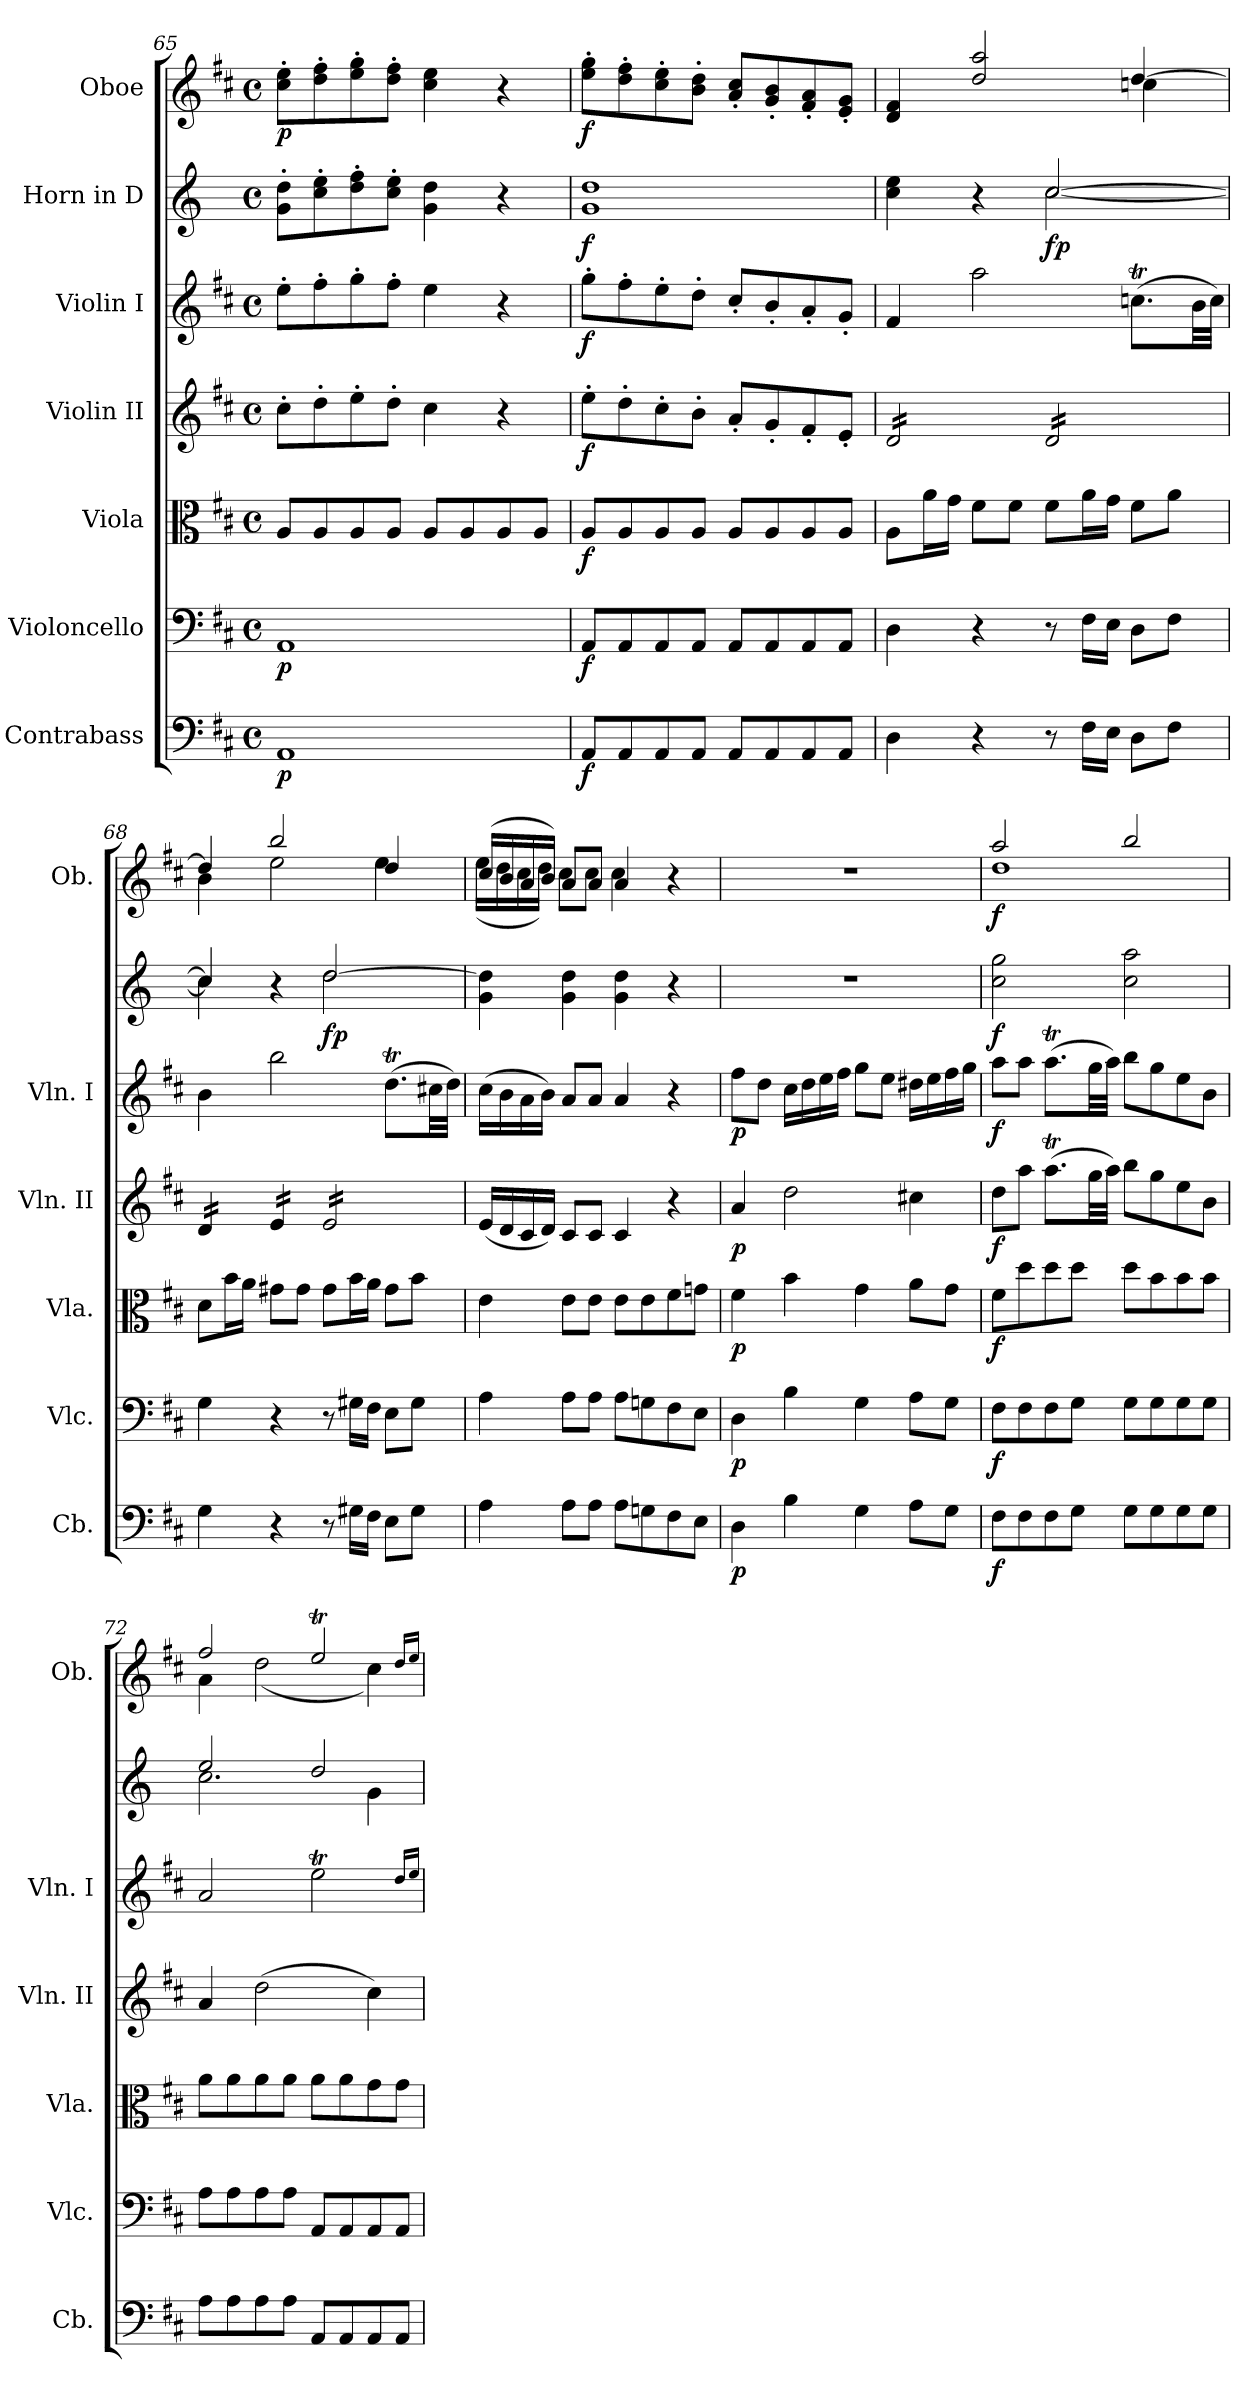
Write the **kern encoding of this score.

**kern	**dynam	**kern	**dynam	**kern	**dynam	**kern	**dynam	**kern	**dynam	**kern	**dynam	**kern	**dynam
*part7	*part7	*part6	*part6	*part5	*part5	*part4	*part4	*part3	*part3	*part2	*part2	*part1	*part1
*staff7	*staff7	*staff6	*staff6	*staff5	*staff5	*staff4	*staff4	*staff3	*staff3	*staff2	*staff2	*staff1	*staff1
*I"Contrabass	*	*I"Violoncello	*	*I"Viola	*	*I"Violin II	*	*I"Violin I	*	*I"Horn in D	*	*I"Oboe	*
*I'Cb.	*	*I'Vlc.	*	*I'Vla.	*	*I'Vln. II	*	*I'Vln. I	*	*	*	*I'Ob.	*
*clefF4	*	*clefF4	*	*clefC3	*	*clefG2	*	*clefG2	*	*clefG2	*	*clefG2	*
*ITrd7c12	*	*	*	*	*	*	*	*	*	*ITrd6c10	*	*	*
*k[f#c#]	*	*k[f#c#]	*	*k[f#c#]	*	*k[f#c#]	*	*k[f#c#]	*	*k[f#c#]	*	*k[f#c#]	*
*M4/4	*	*M4/4	*	*M4/4	*	*M4/4	*	*M4/4	*	*M4/4	*	*M4/4	*
*met(c)	*	*met(c)	*	*met(c)	*	*met(c)	*	*met(c)	*	*met(c)	*	*met(c)	*
=65	=65	=65	=65	=65	=65	=65	=65	=65	=65	=65	=65	=65	=65
!	!LO:DY:b	!	!LO:DY:b	!	!	!	!	!	!	!	!	!	!LO:DY:b
1AAA	p	1AA	p	8A/L	.	8cc#'\L	.	8ee'\L	.	8A\' 8e\'L	.	8cc#\' 8ee\'L	p
.	.	.	.	8A/	.	8dd'\	.	8ff#'\	.	8d\' 8f#\'	.	8dd\' 8ff#\'	.
.	.	.	.	8A/	.	8ee'\	.	8gg'\	.	8e\' 8g\'	.	8ee\' 8gg\'	.
.	.	.	.	8A/J	.	8dd'\J	.	8ff#'\J	.	8d\' 8f#\'J	.	8dd\' 8ff#\'J	.
.	.	.	.	8A/L	.	4cc#\	.	4ee\	.	4A\ 4e\	.	4cc#\ 4ee\	.
.	.	.	.	8A/	.	.	.	.	.	.	.	.	.
.	.	.	.	8A/	.	4r	.	4r	.	4r	.	4r	.
.	.	.	.	8A/J	.	.	.	.	.	.	.	.	.
=66	=66	=66	=66	=66	=66	=66	=66	=66	=66	=66	=66	=66	=66
!	!LO:DY:b	!	!LO:DY:b	!	!LO:DY:b	!	!LO:DY:b	!	!LO:DY:b	!	!LO:DY:b	!	!LO:DY:b
8AAA/L	f	8AA/L	f	8A/L	f	8ee'\L	f	8gg'\L	f	1A 1e	f	8ee\' 8gg\'L	f
8AAA/	.	8AA/	.	8A/	.	8dd'\	.	8ff#'\	.	.	.	8dd\' 8ff#\'	.
8AAA/	.	8AA/	.	8A/	.	8cc#'\	.	8ee'\	.	.	.	8cc#\' 8ee\'	.
8AAA/J	.	8AA/J	.	8A/J	.	8b'\J	.	8dd'\J	.	.	.	8b\' 8dd\'J	.
8AAA/L	.	8AA/L	.	8A/L	.	8a'/L	.	8cc#'/L	.	.	.	8a/' 8cc#/'L	.
8AAA/	.	8AA/	.	8A/	.	8g'/	.	8b'/	.	.	.	8g/' 8b/'	.
8AAA/	.	8AA/	.	8A/	.	8f#'/	.	8a'/	.	.	.	8f#/' 8a/'	.
8AAA/J	.	8AA/J	.	8A/J	.	8e'/J	.	8g'/J	.	.	.	8e/' 8g/'J	.
!!LO:LB:g=z
=67	=67	=67	=67	=67	=67	=67	=67	=67	=67	=67	=67	=67	=67
*	*	*	*	*	*	*	*	*	*	*^	*	*^	*
*	*	*	*	*	*	*tremolo	*	*	*	*	*	*	*	*	*
4DD\	.	4D\	.	8A\L	.	16d/LL	.	4f#/	.	4d\ 4f#\	2ryy	.	4d/ 4f#/	2.ryy	.
.	.	.	.	.	.	16d/	.	.	.	.	.	.	.	.	.
.	.	.	.	16a\L	.	16d/	.	.	.	.	.	.	.	.	.
.	.	.	.	16g\JJ	.	16d/	.	.	.	.	.	.	.	.	.
4r	.	4r	.	8f#\L	.	16d/	.	2aa\	.	4r	.	.	2dd/ 2aa/	.	.
.	.	.	.	.	.	16d/	.	.	.	.	.	.	.	.	.
.	.	.	.	8f#\J	.	16d/	.	.	.	.	.	.	.	.	.
.	.	.	.	.	.	16d/JJ	.	.	.	.	.	.	.	.	.
!	!	!	!	!	!	!	!	!	!	!	!	!LO:DY:b	!	!	!
8r	.	8r	.	8f#\L	.	16d/LL	.	.	.	[2d/	[2d\	fp	.	.	.
.	.	.	.	.	.	16d/	.	.	.	.	.	.	.	.	.
16FF#\LL	.	16F#\LL	.	16a\L	.	16d/	.	.	.	.	.	.	.	.	.
16EE\JJ	.	16E\JJ	.	16g\JJ	.	16d/	.	.	.	.	.	.	.	.	.
8DD\L	.	8D\L	.	8f#\L	.	16d/	.	(>8.ccnT\L	.	.	.	.	[4dd/	4ccn\	.
.	.	.	.	.	.	16d/	.	.	.	.	.	.	.	.	.
8FF#\J	.	8F#\J	.	8a\J	.	16d/	.	.	.	.	.	.	.	.	.
.	.	.	.	.	.	16d/JJ	.	32b\LL	.	.	.	.	.	.	.
.	.	.	.	.	.	.	.	32cc\JJJ)	.	.	.	.	.	.	.
=68	=68	=68	=68	=68	=68	=68	=68	=68	=68	=68	=68	=68	=68	=68	=68
4GG\	.	4G\	.	8d\L	.	16d/LL	.	4b\	.	4d/]	4d\]	.	4dd/]	4b\	.
.	.	.	.	.	.	16d/	.	.	.	.	.	.	.	.	.
.	.	.	.	16b\L	.	16d/	.	.	.	.	.	.	.	.	.
.	.	.	.	16a\JJ	.	16d/JJ	.	.	.	.	.	.	.	.	.
4r	.	4r	.	8g#X\L	.	16e/LL	.	2bb\	.	4r	4ryy	.	2bb/	2ee\	.
.	.	.	.	.	.	16e/	.	.	.	.	.	.	.	.	.
.	.	.	.	8g#\J	.	16e/	.	.	.	.	.	.	.	.	.
.	.	.	.	.	.	16e/JJ	.	.	.	.	.	.	.	.	.
!	!	!	!	!	!	!	!	!	!	!	!	!LO:DY:b	!	!	!
8r	.	8r	.	8g#\L	.	16e/LL	.	.	.	[2e/	2e\	fp	.	.	.
.	.	.	.	.	.	16e/	.	.	.	.	.	.	.	.	.
16GG#X\LL	.	16G#X\LL	.	16b\L	.	16e/	.	.	.	.	.	.	.	.	.
16FF#\JJ	.	16F#\JJ	.	16a\JJ	.	16e/	.	.	.	.	.	.	.	.	.
8EE\L	.	8E\L	.	8g#\L	.	16e/	.	(>8.ddT\L	.	.	.	.	4dd/	4ee\	.
.	.	.	.	.	.	16e/	.	.	.	.	.	.	.	.	.
8GG#\J	.	8G#\J	.	8b\J	.	16e/	.	.	.	.	.	.	.	.	.
.	.	.	.	.	.	16e/JJ	.	32cc#X\LL	.	.	.	.	.	.	.
*	*	*	*	*	*	*Xtremolo	*	*	*	*	*	*	*	*	*
.	.	.	.	.	.	.	.	32dd\JJJ)	.	.	.	.	.	.	.
*	*	*	*	*	*	*	*	*	*	*v	*v	*	*	*	*
=69	=69	=69	=69	=69	=69	=69	=69	=69	=69	=69	=69	=69	=69	=69
4AA\	.	4A\	.	4e\	.	(<16e/LL	.	(>16cc#\LL	.	4A\ 4e\]	.	(>16cc#/LL	(<16ee\LL	.
.	.	.	.	.	.	16d/	.	16b\	.	.	.	16b/	16dd\	.
.	.	.	.	.	.	16c#/	.	16a\	.	.	.	16a/	16cc#\	.
.	.	.	.	.	.	16d/JJ)	.	16b\JJ)	.	.	.	16b/JJ)	16dd\JJ)	.
8AA\L	.	8A\L	.	8e\L	.	8c#/L	.	8a/L	.	4A\ 4e\	.	8a/L	8cc#\L	.
8AA\J	.	8A\J	.	8e\J	.	8c#/J	.	8a/J	.	.	.	8a/J	8cc#\J	.
8AA\L	.	8A\L	.	8e\L	.	4c#/	.	4a/	.	4A\ 4e\	.	4a/	4cc#\	.
8GGn\	.	8Gn\	.	8e\	.	.	.	.	.	.	.	.	.	.
8FF#\	.	8F#\	.	8f#\	.	4r	.	4r	.	4r	.	4r	4ryy	.
8EE\J	.	8E\J	.	8gn\J	.	.	.	.	.	.	.	.	.	.
*	*	*	*	*	*	*	*	*	*	*	*	*v	*v	*
=70	=70	=70	=70	=70	=70	=70	=70	=70	=70	=70	=70	=70	=70
!	!LO:DY:b	!	!LO:DY:b	!	!LO:DY:b	!	!LO:DY:b	!	!LO:DY:b	!	!	!	!
4DD\	p	4D\	p	4f#\	p	4a/	p	8ff#\L	p	1r	.	1r	.
.	.	.	.	.	.	.	.	8dd\J	.	.	.	.	.
4BB\	.	4B\	.	4b\	.	2dd\	.	16cc#\LL	.	.	.	.	.
.	.	.	.	.	.	.	.	16dd\	.	.	.	.	.
.	.	.	.	.	.	.	.	16ee\	.	.	.	.	.
.	.	.	.	.	.	.	.	16ff#\JJ	.	.	.	.	.
4GG\	.	4G\	.	4g\	.	.	.	8gg\L	.	.	.	.	.
.	.	.	.	.	.	.	.	8ee\J	.	.	.	.	.
8AA\L	.	8A\L	.	8a\L	.	4cc#X\	.	16dd#X\LL	.	.	.	.	.
.	.	.	.	.	.	.	.	16ee\	.	.	.	.	.
8GG\J	.	8G\J	.	8g\J	.	.	.	16ff#\	.	.	.	.	.
.	.	.	.	.	.	.	.	16gg\JJ	.	.	.	.	.
=71	=71	=71	=71	=71	=71	=71	=71	=71	=71	=71	=71	=71	=71
*	*	*	*	*	*	*	*	*	*	*	*	*^	*
!	!LO:DY:b	!	!LO:DY:b	!	!LO:DY:b	!	!LO:DY:b	!	!LO:DY:b	!	!LO:DY:b	!	!	!LO:DY:b
8FF#\L	f	8F#\L	f	8f#\L	f	8dd\L	f	8aa\L	f	2d\ 2a\	f	2aa/	1dd	f
8FF#\	.	8F#\	.	8dd\	.	8aa\J	.	8aa\J	.	.	.	.	.	.
8FF#\	.	8F#\	.	8dd\	.	(>8.aaT\L	.	(>8.aaT\L	.	.	.	.	.	.
8GG\J	.	8G\J	.	8dd\J	.	.	.	.	.	.	.	.	.	.
.	.	.	.	.	.	32gg\LL	.	32gg\LL	.	.	.	.	.	.
.	.	.	.	.	.	32aa\JJJ)	.	32aa\JJJ)	.	.	.	.	.	.
8GG\L	.	8G\L	.	8dd\L	.	8bb\L	.	8bb\L	.	2d\ 2b\	.	2bb/	.	.
8GG\	.	8G\	.	8b\	.	8gg\	.	8gg\	.	.	.	.	.	.
8GG\	.	8G\	.	8b\	.	8ee\	.	8ee\	.	.	.	.	.	.
8GG\J	.	8G\J	.	8b\J	.	8b\J	.	8b\J	.	.	.	.	.	.
!!LO:LB:g=z	!!
=72	=72	=72	=72	=72	=72	=72	=72	=72	=72	=72	=72	=72	=72	=72
*	*	*	*	*	*	*	*	*	*	*^	*	*	*	*
8AA\L	.	8A\L	.	8a\L	.	4a/	.	2a/	.	2f#/	2.d\	.	2ff#/	4a\	.
8AA\	.	8A\	.	8a\	.	.	.	.	.	.	.	.	.	.	.
8AA\	.	8A\	.	8a\	.	(>2dd\	.	.	.	.	.	.	.	(<2dd\	.
8AA\J	.	8A\J	.	8a\J	.	.	.	.	.	.	.	.	.	.	.
8AAA/L	.	8AA/L	.	8a\L	.	.	.	2eeT\	.	2e/	.	.	2eeT/	.	.
8AAA/	.	8AA/	.	8a\	.	.	.	.	.	.	.	.	.	.	.
8AAA/	.	8AA/	.	8g\	.	4cc#\)	.	.	.	.	4A\	.	.	4cc#\)	.
8AAA/J	.	8AA/J	.	8g\J	.	.	.	.	.	.	.	.	.	.	.
*	*	*	*	*	*	*	*	*	*	*v	*v	*	*	*	*
*	*	*	*	*	*	*	*	*	*	*	*	*v	*v	*
.	.	.	.	.	.	.	.	16qdd/LL	.	.	.	16qdd/LL	.
.	.	.	.	.	.	.	.	16qee/JJ	.	.	.	16qee/JJ	.
=	=	=	=	=	=	=	=	=	=	=	=	=	=
*-	*-	*-	*-	*-	*-	*-	*-	*-	*-	*-	*-	*-	*-
